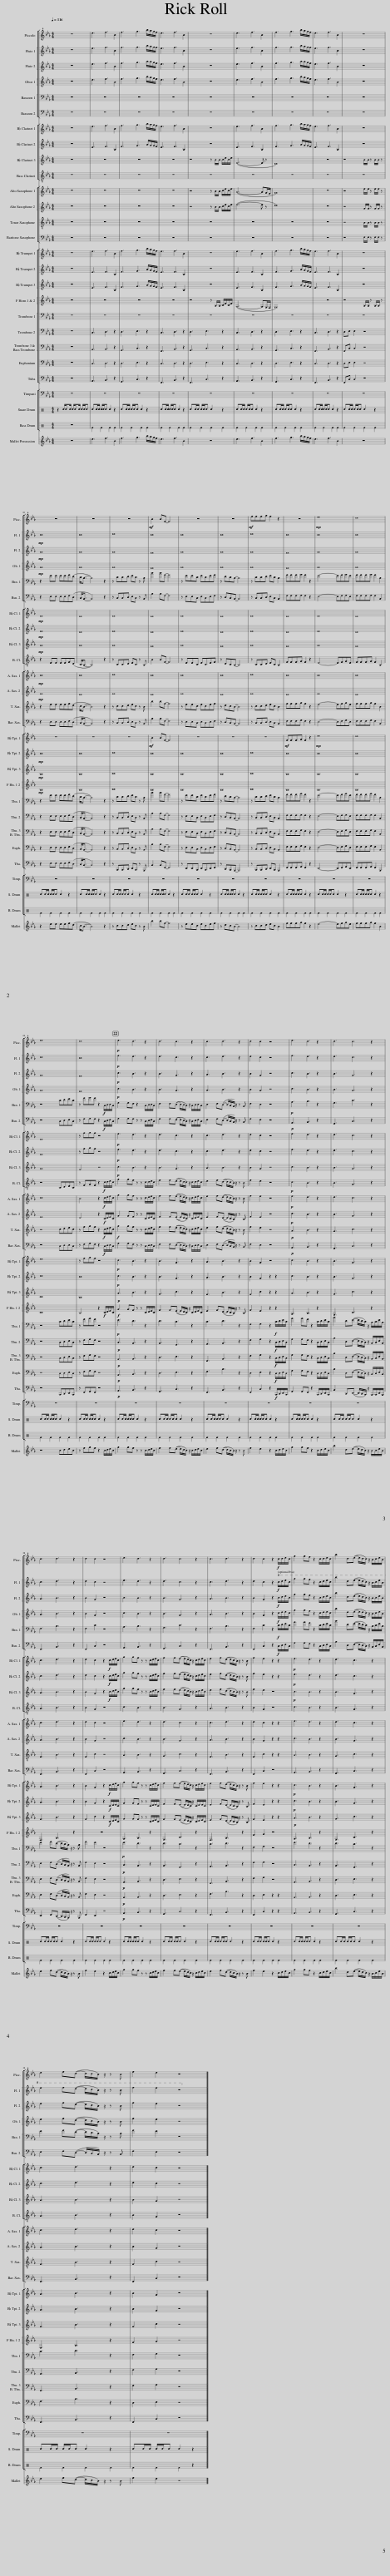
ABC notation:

X:1
%%score [ 1 [ 2 3 ] 4 [ 5 6 ] ] [ 7 8 9 10 ] [ [ 11 12 ] 13 14 ] [ [ 15 16 17 ] 18 [ 19 20 21 ] 22 23 ] [ 24 25 ] 26
L:1/8
Q:1/4=116
M:4/4
I:linebreak $
K:Eb
V:1 treble transpose=12
V:2 treble
V:3 treble
V:4 treble
V:5 bass
V:6 bass
V:7 treble transpose=-2
V:8 treble transpose=-2
V:9 treble transpose=-2
V:10 treble transpose=-14
V:11 treble transpose=-9
V:12 treble transpose=-9
V:13 treble transpose=-14
V:14 treble transpose=-21
V:15 treble transpose=-2
V:16 treble transpose=-2
V:17 treble transpose=-2
V:18 treble transpose=-7
V:19 bass
V:20 bass
V:21 bass
V:22 bass
V:23 bass
V:24 perc
K:none
V:25 perc
K:none
V:26 treble
V:1
 z8 | e3 f3 B2 | f3 g3 b/a/g/f/ | e3 f3 B2 | z8 | %5
 e3 f3 B2 | f3 g3 b/a/g/f/ | e3 f3 B2 | z8 |$ z8 | %10
 z8 | z8 |!mf! B2 BF- F4 | z8 | z8 | %15
!mf! fffg f2 z2 | z8 |!mp! e8 | d8 |$ e8 | %20
 d8 |!p! e3 d3 z2 | d3 c3 z2 | c3 d3 z2 | d2 c2 z4 | %25
 e3 d3 z2 |$ d3 c3 z2 | c3 d3 z2 | d2 c2 z4 | e3 d3 z2 | %30
 d3 c3 z2 | c3 d3 z2 | d2 c2 z2!f! c/d/e/c/ | g2 gf z2 c/d/e/c/ |$ b2 d(e- e/d/c/) z/ B/c/e/B/ | %35
 e2 f(d- d/c/B/) z/ z B | f2 e2 z4 |] %37
V:2
 z8 | e3 f3 B2 | f3 g3 b/a/g/f/ | e3 f3 B2 | z8 | %5
 e3 f3 B2 | f3 g3 b/a/g/f/ | e3 f3 B2 | z8 |$!mp! B8 | %10
 B8 | c8 | B8 | B8 | B8 | %15
 c8 | B8 | B8 | B8 |$ c8 | %20
 B8 |!p! e3 d3 z2 | d3 c3 z2 | c3 d3 z2 | d2 c2 z4 | %25
 e3 d3 z2 |$ d3 c3 z2 | c3 d3 z2 | d2 c2 z4 | e3 d3 z2 | %30
 d3 c3 z2 | c3 d3 z2 | d2 c2 z2!f!!8va(! c'/d'/e'/c'/ | g'2 g'f' z2 c'/d'/e'/c'/ |$ b'2 d'(e'- e'/d'/c'/) z/ b/c'/e'/b/ | %35
 e'2 f'(d'- d'/c'/b/) z/ z b | f'2 e'2 z4!8va)! |] %37
V:3
 z8 | e3 f3 B2 | f3 g3 b/a/g/f/ | e3 f3 B2 | z8 | %5
 e3 f3 B2 | f3 g3 b/a/g/f/ | e3 f3 B2 | z8 |$!mp! G8 | %10
 G8 | G8 | F8 | G8 | G8 | %15
 G8 | F8 | G8 | G8 |$ G8 | %20
 F8 |!p! c3 B3 z2 | B3 G3 z2 | A3 B3 z2 | B2 G2 z4 | %25
 c3 B3 z2 |$ B3 G3 z2 | A3 B3 z2 | B2 G2 z4 | c3 B3 z2 | %30
 B3 G3 z2 | A3 B3 z2 | B2 G2 z2!f! c/d/e/c/ | g2 gf z2 c/d/e/c/ |$ b2 d(e- e/d/c/) z/ B/c/e/B/ | %35
 e2 f(d- d/c/B/) z/ z B | f2 e2 z4 |] %37
V:4
 z8 | e3 f3 B2 | f3 g3 b/a/g/f/ | e3 f3 B2 | z8 | %5
 e3 f3 B2 | f3 g3 b/a/g/f/ | e3 f3 B2 | z8 |$!mp! G8 | %10
 G8 | G8 | F8 | G8 | G8 | %15
 G8 | F8 | G8 | G8 |$ G8 | %20
 F8 |!p! c3 B3 z2 | B3 G3 z2 | A3 B3 z2 | B2 G2 z4 | %25
 c3 B3 z2 |$ B3 G3 z2 | A3 B3 z2 | B2 G2 z4 | c3 B3 z2 | %30
 B3 G3 z2 | A3 B3 z2 | B2 G2 z2!f! c/d/e/c/ | g2 gf z2 c/d/e/c/ |$ b2 d(e- e/d/c/) z/ B/c/e/B/ | %35
 e2 f(d- d/c/B/) z/ z B | f2 e2 z4 |] %37
V:5
 z8 | z8 | z8 | z8 | z8 | %5
 z8 | z8 | z8 | z8 |$ z2 EE EEF(D | %10
 C<B,- B,4) z2 | z CCD EC z B, | B2 BF- F4 | z EEC ECEF | z DCB,- B,4 | %15
 z CCD EC B,2 | FFFG F2 z2 | E4- EFGE | FFFG F2 B,2 |$ z4 CDEC | %20
 z FGF z2!f! C,/D,/E,/C,/ | G,2 G,F, z2 C,/D,/E,/C,/ | F,2 F,((E, E,/)D,/C,/) z/ C,/D,/E,/C,/ | E,2 F,(D,- D,/C,/B,,/) z/ z B,, | F,2 E,2 z4 | %25
!p! A,3 B,3 z2 |$ G,3 C3 z2 | F,3 B,3 z2 | F,2 C2 z4 | A,3 B,3 z2 | %30
 G,3 C3 z2 | F,3 B,3 z2 | F,2 C2 z2!f! C/D/E/C/ | G2 GF z2 C/D/E/C/ |$ B2 D(E- E/D/C/) z/ B,/C/E/B,/ | %35
 E2 F(D- D/C/B,/) z/ z B, | F2 E2 z4 |] %37
V:6
 z8 | z8 | z8 | z8 | z8 | %5
 z8 | z8 | z8 | z8 |$ z2 E,E, E,E,F,(D, | %10
 C,<B,,- B,,4) z2 | z C,C,D, E,C, z B,, | B,2 B,F,- F,4 | z E,E,C, E,C,E,F, | z D,C,B,,- B,,4 | %15
 z C,C,D, E,C, B,,2 | F,F,F,G, F,2 z2 | E,4- E,F,G,E, | F,F,F,G, F,2 B,,2 |$ z4 C,D,E,C, | %20
 z F,G,F, z2!f! C,/D,/E,/C,/ | G,2 G,F, z z C,/D,/E,/C,/ | F,2 F,((E, E,/)D,/C,/) z/ C,/D,/E,/C,/ | E,2 F,(D,- D,/C,/B,,/) z/ z B,, | F,2 E,2 z4 | %25
!p! A,,3 B,,3 z2 |$ G,,3 C,3 z2 | F,,3 B,,3 z2 | F,,2 C,2 z4 | A,,3 B,,3 z2 | %30
 G,,3 C,3 z2 | F,,3 B,,3 z2 | F,,2 C,2 z2!f! C,/D,/E,/C,/ | G,2 G,F, z2 C,/D,/E,/C,/ |$ B,2 D,(E,- E,/D,/C,/) z/ B,,/C,/E,/B,,/ | %35
 E,2 F,(D,- D,/C,/B,,/) z/ z B,, | F,2 E,2 z4 |] %37
V:7
 z8 | f3 g3 c2 | g3 =a3 c'/b/a/g/ | f3 g3 c2 | z8 | %5
 f3 g3 c2 | g3 =a3 c'/b/a/g/ | f3 g3 c2 | z8 |$!mp! F8 | %10
 =E8 | F8 | =E8 | F8 | =E8 | %15
 F8 | =E8 | F8 | =E8 |$ F8 | %20
 z g=ag z4 |!p! f3 =e3 z2 | =e3 d3 z2 | d3 =e3 z2 | =e2 d2 z4 | %25
 f3 =e3 z2 |$ =e3 d3 z2 | d3 =e3 z2 | =e2 d2 z2!f! d/e/f/d/ | =a2 ag z z d/=e/f/d/ | %30
 g2 g((f f/)=e/d/) z/ d/e/f/d/ | f2 g(=e- e/d/c/) z/ z c | g2 f2 z2 z2 |!p! f3 =e3 z2 |$ =e3 d3 z2 | %35
 d3 =e3 z2 | =e2 d2 z4 |] %37
V:8
 z8 | F3 G3 C2 | G3 =A3 c/B/A/G/ | F3 G3 C2 | z8 | %5
 F3 G3 C2 | G3 =A3 c/B/A/G/ | F3 G3 C2 | z8 |$!mp! F8 | %10
 =E8 | F8 | =E8 | F8 | =E8 | %15
 F8 | =E8 | F8 | =E8 |$ F8 | %20
 z g=ag z4 |!p! f3 =e3 z2 | =e3 d3 z2 | d3 =e3 z2 | =e2 d2 z4 | %25
 f3 =e3 z2 |$ =e3 d3 z2 | d3 =e3 z2 | =e2 d2 z2!f! d/e/f/d/ | =a2 ag z z d/=e/f/d/ | %30
 g2 g((f f/)=e/d/) z/ d/e/f/d/ | f2 g(=e- e/d/c/) z/ z c | g2 f2 z2 z2 |!p! f3 =e3 z2 |$ =e3 d3 z2 | %35
 d3 =e3 z2 | =e2 d2 z4 |] %37
V:9
 z8 | z8 | z8 | z8 | z4 z c/c/ d/f/d/f/ | %5
 (F6- F z | =E8) | z8 | z4 c/c/ z c/c/ z |$!mp! =A8 | %10
 =A8 | =A8 | G8 | =A8 | G8 | %15
 =A8 | G8 | =A8 | G8 |$ =A8 | %20
 G4 z4 |!p! d3 c3 z2 | c3 =A3 z2 | B3 c3 z2 | c2 =A2 z4 | %25
 d3 c3 z2 |$ c3 =A3 z2 | B3 c3 z2 | c2 =A2 z2!f! d/=e/f/d/ | =a2 ag z z d/=e/f/d/ | %30
 g2 g((f f/)=e/d/) z/ d/e/f/d/ | f2 g(=e- e/d/c/) z/ z c | g2 f2 z4 |!p! d3 c3 z2 |$ c3 =A3 z2 | %35
 B3 c3 z2 | c2 =A2 z4 |] %37
V:10
 z8 | z8 | z8 | z8 | z8 | %5
 z8 | z8 | z8 | z8 |$ z2 FF FFG(=E | %10
 D<C- C4) z2 | z DD=E FD z C | c2 cG- G4 | z FFD FDFG | z =EDC- C4 | %15
 z DD=E FD C2 | GGG=A G2 z2 | F4- FG=AF | GGG=A G2 C2 |$ z4 D=EFD | %20
 z G=AG z2!f! d/=e/f/d/ | =a2 ag z z d/=e/f/d/ | g2 g((f f/)=e/d/) z/ d/e/f/d/ | f2 g(=e- e/d/c/) z/ z c | g2 f2 z4 | %25
!p! d3 c3 z2 |$ c3 =A3 z2 | B3 c3 z2 | c2 =A2 z4 | d3 c3 z2 | %30
 c3 =A3 z2 | B3 c3 z2 | c2 =A2 z4 | d3 c3 z2 |$ c3 =A3 z2 | %35
 B3 c3 z2 | c2 =A2 z4 |] %37
V:11
 z8 | z8 | z8 | z8 | z4 z g/g/ =a/c'/a/c'/ | %5
 (f6- f=e/d/ | =e8) | z8 | z4 c'/c'/ z c'/c'/ z |$!mp! g8 | %10
 g8 | =a8 | g8 | g8 | g8 | %15
 =a8 | g8 | g8 | g8 |$ =a8 | %20
 g4 z2!f! =a/=b/c'/a/ | =e'2 e'd' z z =a/=b/c'/a/ | d'2 d'((c' c'/)=b/=a/) z/ a/b/c'/a/ | c'2 d'(=b- b/=a/g/) z/ z g | d'2 c'2 z4 | %25
!p! c'3 =b3 z2 |$ =b3 =a3 z2 | =a3 =b3 z2 | =b2 =a2 z4 | c'3 =b3 z2 | %30
 =b3 =a3 z2 | =a3 =b3 z2 | =b2 =a2 z2 z2 | c'3 =b3 z2 |$ =b3 =a3 z2 | %35
 =a3 =b3 z2 | =b2 =a2 z4 |] %37
V:12
 z8 | z8 | z8 | z8 | z4 z g/g/ =a/c'/a/c'/ | %5
 (c'6- c' z | =b8) | z8 | z4 =e/e/ z e/e/ z |$!mp! c8 | %10
 =B8 | c8 | =B8 | c8 | =B8 | %15
 c8 | =B8 | c8 | =B8 |$ c8 | %20
 =B4 z2!f! =A/B/c/A/ | =e2 ed z z =A/=B/c/A/ | d2 d((c c/)=B/=A/) z/ A/B/c/A/ | c2 d(=B- B/=A/G/) z/ z G | d2 c2 z4 | %25
!p! =a3 g3 z2 |$ g3 =e3 z2 | f3 g3 z2 | g2 =e2 z4 | =a3 g3 z2 | %30
 g3 =e3 z2 | f3 g3 z2 | g2 =e2 z2 z2 | =a3 g3 z2 |$ g3 =e3 z2 | %35
 f3 g3 z2 | g2 =e2 z4 |] %37
V:13
 z8 | z8 | z8 | z8 | z8 | %5
 z8 | z8 | z8 | z4 c/c/ z c/c/ z |$ z2 ff ffg(=e | %10
 d<c- c4) z2 | z dd=e fd z c | c'2 c'g- g4 | z ffd fdfg | z =edc- c4 | %15
 z dd=e fd c2 | ggg=a g2 z2 | f4- fg=af | ggg=a g2 c2 |$ z4 d=efd | %20
 z g=ag z2!f! d/=e/f/d/ |!f! =a2 ag z z d/=e/f/d/ | g2 g((f f/)=e/d/) z/ d/e/f/d/ | f2 g(=e- e/d/c/) z/ z c | g2 f2 z4 | %25
!p! B3 c3 z2 |$ =A3 d3 z2 | G3 c3 z2 | G2 d2 z4 | B3 c3 z2 | %30
 =A3 d3 z2 | G3 c3 z2 | G2 d2 z2 z2 | B3 c3 z2 |$ =A3 d3 z2 | %35
 G3 c3 z2 | G2 d2 z4 |] %37
V:14
 z8 | z8 | z8 | z8 | z8 | %5
 z8 | z8 | z8 | z4 c/c/ z c/c/ z |$ z2 cc ccd(=B | %10
 =A<G- G4) z2 | z =AA=B cA z G | g2 gd- d4 | z cc=A cAcd | z =B=AG- G4 | %15
 z =AA=B cA G2 | ddd=e d2 z2 | c4- cd=ec | ddd=e d2 G2 |$ z4 =A=BcA | %20
 z d=ed z2!f! =A/=B/c/A/ | =e2 ed z z =A/=B/c/A/ | d2 d((c c/)=B/=A/) z/ A/B/c/A/ | c2 d(=B- B/=A/G/) z/ z G | d2 c2 z4 | %25
!p! F3 G3 z2 |$ =E3 =A3 z2 | D3 G3 z2 | D2 =A2 z4 | F3 G3 z2 | %30
 =E3 =A3 z2 | D3 G3 z2 | D2 =A2 z4 | F3 G3 z2 |$ =E3 =A3 z2 | %35
 D3 G3 z2 | D2 =A2 z4 |] %37
V:15
 z8 | f3 g3 c2 | g3 =a3 c'/b/a/g/ | f3 g3 c2 | z8 | %5
 f3 g3 c2 | g3 =a3 c'/b/a/g/ | f3 g3 c2 | z8 |$ z8 | %10
 z8 | z8 |!mf! c2 cG- G4 | z8 | z8 | %15
 z8 |!mf! GGG=A G2 z2 |!mp! f8 | =e8 |$ f8 | %20
 z g=ag z4 |!p! d3 c3 z2 | c3 =A3 z2 | B3 c3 z2 | c2 =A2 z4 | %25
 d3 c3 z2 |$ c3 =A3 z2 | B3 c3 z2 | c2 =A2 z2!f! d/=e/f/d/ | =a2 ag z z d/=e/f/d/ | %30
 g2 g((f f/)=e/d/) z/ d/e/f/d/ | f2 g(=e- e/d/c/) z/ z c | g2 f2 z2 z2 |!p! d3 c3 z2 |$ c3 =A3 z2 | %35
 B3 c3 z2 | c2 =A2 z4 |] %37
V:16
 z8 | F3 G3 C2 | G3 =A3 c/B/A/G/ | F3 G3 C2 | z8 | %5
 F3 G3 C2 | G3 =A3 c/B/A/G/ | F3 G3 C2 | z8 |$!mp! c8 | %10
 c8 | d8 | c8 | c8 | c8 | %15
 d8 | c8 | c8 | c8 |$ d8 | %20
 c8 |!p! d3 c3 z2 | c3 =A3 z2 | B3 c3 z2 | c2 =A2 z2 z2 | %25
 d3 c3 z2 |$ c3 =A3 z2 | B3 c3 z2 | c2 =A2 z2!f! D/=E/F/D/ | =A2 AG z z D/=E/F/D/ | %30
 G2 G((F F/)=E/D/) z/ D/E/F/D/ | F2 G(=E- E/D/C/) z/ z C | G2 F2 z2 z2 |!p! d3 c3 z2 |$ c3 =A3 z2 | %35
 B3 c3 z2 | c2 =A2 z4 |] %37
V:17
 z8 | F3 G3 C2 | G3 =A3 c/B/A/G/ | F3 G3 C2 | z8 | %5
 F3 G3 C2 | G3 =A3 c/B/A/G/ | F3 G3 C2 | z8 |$!mp! C8 | %10
 C8 | D8 | C8 | C8 | C8 | %15
 D8 | C8 | C8 | C8 |$ D8 | %20
 C8 |!p! B3 c3 z2 | =A3 d3 z2 | G3 c3 z2 | G2 d2 z2 z2 | %25
 B3 c3 z2 |$ =A3 d3 z2 | G3 c3 z2 | G2 d2 z2!f! D/=E/F/D/ | =A2 AG z z D/=E/F/D/ | %30
 G2 G((F F/)=E/D/) z/ D/E/F/D/ | F2 G(=E- E/D/C/) z/ z C | G2 F2 z2 z2 |!p! B3 c3 z2 |$ =A3 d3 z2 | %35
 G3 c3 z2 | G2 d2 z4 |] %37
V:18
 z8 | z8 | z8 | z8 | z4 z F/F/ G/B/G/B/ | %5
 (E6- ED/C/ | D8) | z8 | z4 F/F/ z F/F/ z |$!mp! F8 | %10
 F8 | G8 | F8 | F8 | F8 | %15
 G8 | F8 | F8 | F8 |$ G8 | %20
 F4 z2!f! G/=A/B/G/ |!f! d2 dc z z G/=A/B/G/ | c2 c((B B/)=A/G/) z/ G/A/B/G/ | B2 c(=A- A/G/F/) z/ z F | c2 B2 z2 z2 | %25
 E3 F3 z2 |$ D3 G3 z2 | C3 F3 z2 | z8 | E3 F3 z2 | %30
 D3 G3 z2 | C3 F3 z2 | c2 d2 z4 | E3 F3 z2 |$ D3 G3 z2 | %35
 C3 F3 z2 | c2 d2 z4 |] %37
V:19
 z8 | z8 | z8 | z8 | z8 | %5
 z8 | z8 | z8 | z8 |$ z2 EE EEF(D | %10
 C<B,- B,4) z2 | z CCD EC z B, | B2 BF- F4 | z EEC ECEF | z DCB,- B,4 | %15
 z CCD EC B,2 | FFFG F2 z2 | E4- EFGE | FFFG F2 B,2 |$ z4 CDEC | %20
 z FGF z4 |!p! E3 D3 z2 | D3 C3 z2 | C3 D3 z2 | F,2 G,2 z2!f! C/D/E/C/ | %25
 G2 GF z2 C/D/E/C/ |$ B2 D(E- E/D/C/) z/ B,/C/E/B,/ | E2 F(D- D/C/B,/) z/ z B, | F2 E2 z4 |!p! E3 D3 z2 | %30
 D3 C3 z2 | C3 D3 z2 | F,2 G,2 z4 | E3 D3 z2 |$ D3 C3 z2 | %35
 C3 D3 z2 | F,2 G,2 z4 |] %37
V:20
 z8 | C,3 D,3 z2 | D,3 E,3 z2 | C,3 D,3 z2 | D,3 E,3 z2 | %5
 C,3 D,3 z2 | D,3 E,3 z2 | C,3 D,3 z2 | D,E, E,2 z4 |$ z2 E,E, E,E,F,(D, | %10
 C,<B,,- B,,4) z2 | z C,C,D, E,C, z B,, | B,2 B,F,- F,4 | z E,E,C, E,C,E,F, | z D,C,B,,- B,,4 | %15
 z C,C,D, E,C, B,,2 | F,F,F,G, F,2 z2 | E,4- E,F,G,E, | F,F,F,G, F,2 B,,2 |$ z4 C,D,E,C, | %20
 z F,G,F, z4 |!p! C,3 B,,3 z2 | B,,3 G,,3 z2 | A,,3 B,,3 z2 | F,2 G,2 z2!f! C,/D,/E,/C,/ | %25
 G,2 G,F, z2 C,/D,/E,/C,/ |$ B,2 D,(E,- E,/D,/C,/) z/ B,,/C,/E,/B,,/ | E,2 F,(D,- D,/C,/B,,/) z/ z B,, | F,2 E,2 z4 |!p! C,3 B,,3 z2 | %30
 B,,3 G,,3 z2 | A,,3 B,,3 z2 | F,2 G,2 z4 | C,3 B,,3 z2 |$ B,,3 G,,3 z2 | %35
 A,,3 B,,3 z2 | F,2 G,2 z4 |] %37
V:21
 z8 | A,,3 B,,3 z2 | G,,3 C,3 z2 | F,,3 B,,3 z2 | G,,3 C,3 z2 | %5
 A,,3 B,,3 z2 | G,,3 C,3 z2 | F,,3 B,,3 z2 | F,,C, C,2 z4 |$ z2 E,E, E,E,F,(D, | %10
 C,<B,,- B,,4) z2 | z C,C,D, E,C, z B,, | B,2 B,F,- F,4 | z E,E,C, E,C,E,F, | z D,C,B,,- B,,4 | %15
 z C,C,D, E,C, B,,2 | F,F,F,G, F,2 z2 | E,4- E,F,G,E, | F,F,F,G, F,2 B,,2 |$ z4 C,D,E,C, | %20
 z F,G,F, z4 |!p! A,,3 B,,3 z2 | D,3 E,3 z2 | F,,3 B,,3 z2 | F,2 G,2 z2!f! C,/D,/E,/C,/ | %25
 G,2 G,F, z2 C,/D,/E,/C,/ |$ B,2 D,(E,- E,/D,/C,/) z/ B,,/C,/E,/B,,/ | E,2 F,(D,- D,/C,/B,,/) z/ z B,, | F,2 E,2 z4 |!p! A,,3 B,,3 z2 | %30
 D,3 E,3 z2 | F,,3 B,,3 z2 | F,2 G,2 z4 | A,,3 B,,3 z2 |$ D,3 E,3 z2 | %35
 F,,3 B,,3 z2 | F,2 G,2 z4 |] %37
V:22
 z8 | C,3 D,3 z2 | D,3 E,3 z2 | C,3 D,3 z2 | D,3 E,3 z2 | %5
 C,3 D,3 z2 | D,3 E,3 z2 | C,3 D,3 z2 | D,E, E,2 z4 |$ z2 E,E, E,E,F,(D, | %10
 C,<B,,- B,,4) z2 | z C,C,D, E,C, z B,, | B,2 B,F,- F,4 | z E,E,C, E,C,E,F, | z D,C,B,,- B,,4 | %15
 z C,C,D, E,C, B,,2 | F,F,F,G, F,2 z2 | E,4- E,F,G,E, | F,F,F,G, F,2 B,,2 |$ z4 C,D,E,C, | %20
 z F,G,F, z4 |!p! A,,3 B,,3 z2 | D,3 E,3 z2 | F,3 B,3 z2 | D,2 E,2 z2!f! C,/D,/E,/C,/ | %25
 G,2 G,F, z2 C,/D,/E,/C,/ |$ B,2 D,(E,- E,/D,/C,/) z/ B,,/C,/E,/B,,/ | E,2 F,(D,- D,/C,/B,,/) z/ z B,, | F,2 E,2 z4 |!p! A,,3 B,,3 z2 | %30
 D,3 E,3 z2 | F,3 B,3 z2 | D,2 E,2 z2 z2 | A,,3 B,,3 z2 |$ D,3 E,3 z2 | %35
 F,3 B,3 z2 | D,2 E,2 z4 |] %37
V:23
 z8 | A,,3 B,,3 z2 | G,,3 C,3 z2 | F,,3 B,,3 z2 | F,,3 C,3 z2 | %5
 A,,3 B,,3 z2 | G,,3 C,3 z2 | F,,3 B,,3 z2 | F,,C, C,2 z4 |$ z2 E,E, E,E,F,(D, | %10
 C,<B,,- B,,4) z2 | z C,,C,,D,, E,,C,, z B,,, | B,,2 B,,F,,- F,,4 | z E,,E,,C,, E,,C,,E,,F,, | z D,,C,,B,,,- B,,,4 | %15
 z C,,C,,D,, E,,C,, B,,,2 | F,,F,,F,,G,, F,,2 z2 | E,,4- E,,F,,G,,E,, | F,,F,,F,,G,, F,,2 B,,,2 |$ z4 C,,D,,E,,C,, | %20
 z F,,G,,F,, z4 |!p! A,,3 B,,3 z2 | G,,3 C,3 z2 | F,,3 B,,3 z2 | F,,2 C,2 z2!f! C,,/D,,/E,,/C,,/ | %25
 G,,2 G,,F,, z2 C,,/D,,/E,,/C,,/ |$ B,,2 D,,(E,,- E,,/D,,/C,,/) z/ B,,,/C,,/E,,/B,,,/ | E,,2 F,,(D,,- D,,/C,,/B,,,/) z/ z B,,, | F,,2 E,,2 z4 |!p! A,,3 B,,3 z2 | %30
 G,,3 C,3 z2 | F,,3 B,,3 z2 | F,,2 C,2 z2 z2 | A,,3 B,,3 z2 |$ G,,3 C,3 z2 | %35
 F,,3 B,,3 z2 | F,,2 C,2 z4 |] %37
V:24
[K:C] z2 c/cc/ c/cc/ c/c/c | cc/c/ c/c/c c2 z2 | cc/c/ c/c/c c2 z2 | cc/c/ c/c/c c2 z2 | cc/c/ c/c/c c2 z2 | %5
 cc/c/ c/c/c c2 z2 | cc/c/ c/c/c c2 z2 | cc/c/ c/c/c c2 z2 | cc/c/ c/c/c c2 z2 |$ cc/c/ c/c/c c2 z2 | %10
 cc/c/ c/c/c c2 z2 | cc/c/ c/c/c c2 z2 | cc/c/ c/c/c c2 z2 | cc/c/ c/c/c c2 z2 | cc/c/ c/c/c c2 z2 | %15
 cc/c/ c/c/c c2 z2 | cc/c/ c/c/c c2 z2 | cc/c/ c/c/c c2 z2 | cc/c/ c/c/c c2 z2 |$ cc/c/ c/c/c c2 z2 | %20
 cc/c/ c/c/c c2 z2 | cc/c/ c/c/c c2 z2 | cc/c/ c/c/c c2 z2 | cc/c/ c/c/c c2 z2 | cc/c/ c/c/c c2 z2 | %25
 cc/c/ c/c/c c2 z2 |$ cc/c/ c/c/c c2 z2 | cc/c/ c/c/c c2 z2 | cc/c/ c/c/c c2 z2 | cc/c/ c/c/c c2 z2 | %30
 cc/c/ c/c/c c2 z2 | cc/c/ c/c/c c2 z2 | cc/c/ c/c/c c2 z2 | cc/c/ c/c/c c2 z2 |$ cc/c/ c/c/c c2 z2 | %35
 cc/c/ c/c/c c2 z2 | cc/c/ c/c/c c2 z2 |] %37
V:25
[K:C] z8 | F2 F2 F2 F2 | F2 F2 F2 F2 | F2 F2 F2 F2 | F2 F2 F2 F2 | %5
 F2 F2 F2 F2 | F2 F2 F2 F2 | F2 F2 F2 F2 | F2 F2 F2 F2 |$ F2 F2 F2 F2 | %10
 F2 F2 F2 F2 | F2 F2 F2 F2 | F2 F2 F2 F2 | F2 F2 F2 F2 | F2 F2 F2 F2 | %15
 F2 F2 F2 F2 | F2 F2 F2 F2 | F2 F2 F2 F2 | F2 F2 F2 F2 |$ F2 F2 F2 F2 | %20
 F2 F2 F2 F2 | F2 F2 F2 F2 | F2 F2 F2 F2 | F2 F2 F2 F2 | F2 F2 F2 F2 | %25
 F2 F2 F2 F2 |$ F2 F2 F2 F2 | F2 F2 F2 F2 | F2 F2 F2 F2 | F2 F2 F2 F2 | %30
 F2 F2 F2 F2 | F2 F2 F2 F2 | F2 F2 F2 F2 | F2 F2 F2 F2 |$ F2 F2 F2 F2 | %35
 F2 F2 F2 F2 | F2 F2 F2 z2 |] %37
V:26
 z8 | e3 f3 B2 | f3 g3 b/a/g/f/ | e3 f3 B2 | z8 | %5
 e3 f3 B2 | f3 g3 b/a/g/f/ | e3 f3 B2 | z8 |$ z2 ee eef(d | %10
 c<B- B4) z2 | z ccd ec z B | b2 bf- f4 | z eec ecef | z dcB- B4 | %15
 z ccd ec B2 | fffg f2 z2 | e4- efge | fffg f2 B2 |$ z4 cdec | %20
 z fgf z2 c/d/e/c/ | g2 gf z z c/d/e/c/ | f2 f((e e/)d/c/) z/ c/d/e/c/ | e2 f(d- d/c/B/) z/ z B | f2 e2 z2 c/d/e/c/ | %25
 g2 gf z2 c/d/e/c/ |$ b2 d(e- e/d/c/) z/ B/c/e/B/ | e2 f(d- d/c/B/) z/ z B | f2 e2 z2 c/d/e/c/ | g2 gf z z c/d/e/c/ | %30
 f2 f((e e/)d/c/) z/ c/d/e/c/ | e2 f(d- d/c/B/) z/ z B | f2 e2 z2 c/d/e/c/ | g2 gf z2 c/d/e/c/ |$ b2 d(e- e/d/c/) z/ B/c/e/B/ | %35
 e2 f(d- d/c/B/) z/ z B | f2 e2 z4 |] %37
